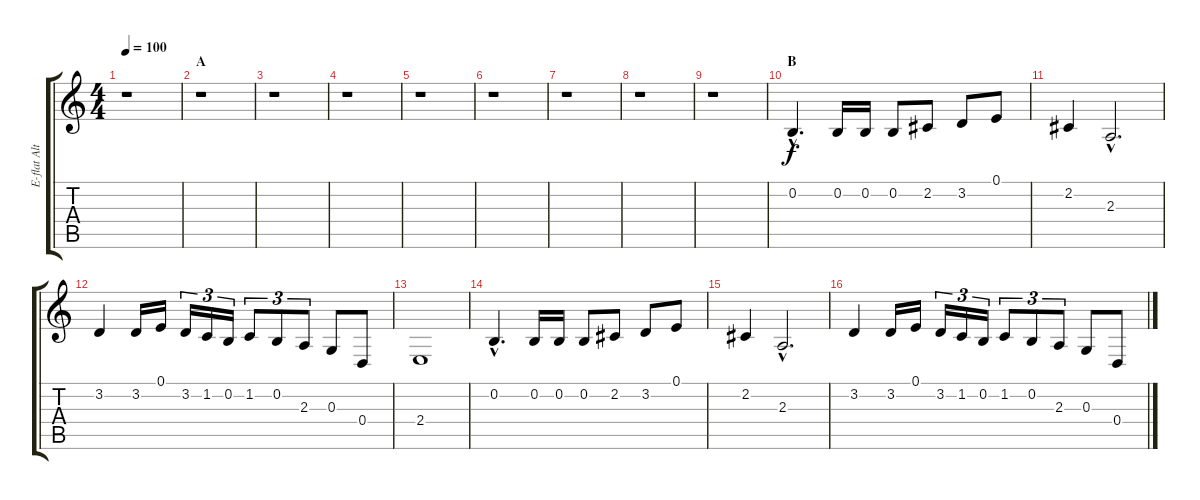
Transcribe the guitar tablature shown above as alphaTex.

\track ("E-flat Alto Saxes" "E-flat Alt") {instrument altosax}
\staff {score tabs}
\tuning (E4 B3 G3 D3 A2 E2) {hide}
\ts (4 4)
\tempo 100
\clef g2
\ks c
r.1{dy f instrument altosax} |
\section ("" "A")
r.1 |
r.1 |
r.1 |
r.1 |
r.1 |
r.1 |
r.1 |
r.1 |
\section ("" "B")
0.2{hac}.4{d} 0.2.16 0.2.16 0.2.8 2.2.8 3.2.8 0.1.8 |
2.2.4 2.3{hac}.2{d} |
3.2.4 3.2.16 0.1.16 3.2.16{tu (3 2)} 1.2.16{tu (3 2)} 0.2.16{tu (3 2)} 1.2.8{tu (3 2)} 0.2.8{tu (3 2)} 2.3.8{tu (3 2)} 0.3.8 0.4.8 |
2.4.1 |
0.2{hac}.4{d} 0.2.16 0.2.16 0.2.8 2.2.8 3.2.8 0.1.8 |
2.2.4 2.3{hac}.2{d} |
3.2.4 3.2.16 0.1.16 3.2.16{tu (3 2)} 1.2.16{tu (3 2)} 0.2.16{tu (3 2)} 1.2.8{tu (3 2)} 0.2.8{tu (3 2)} 2.3.8{tu (3 2)} 0.3.8 0.4.8
